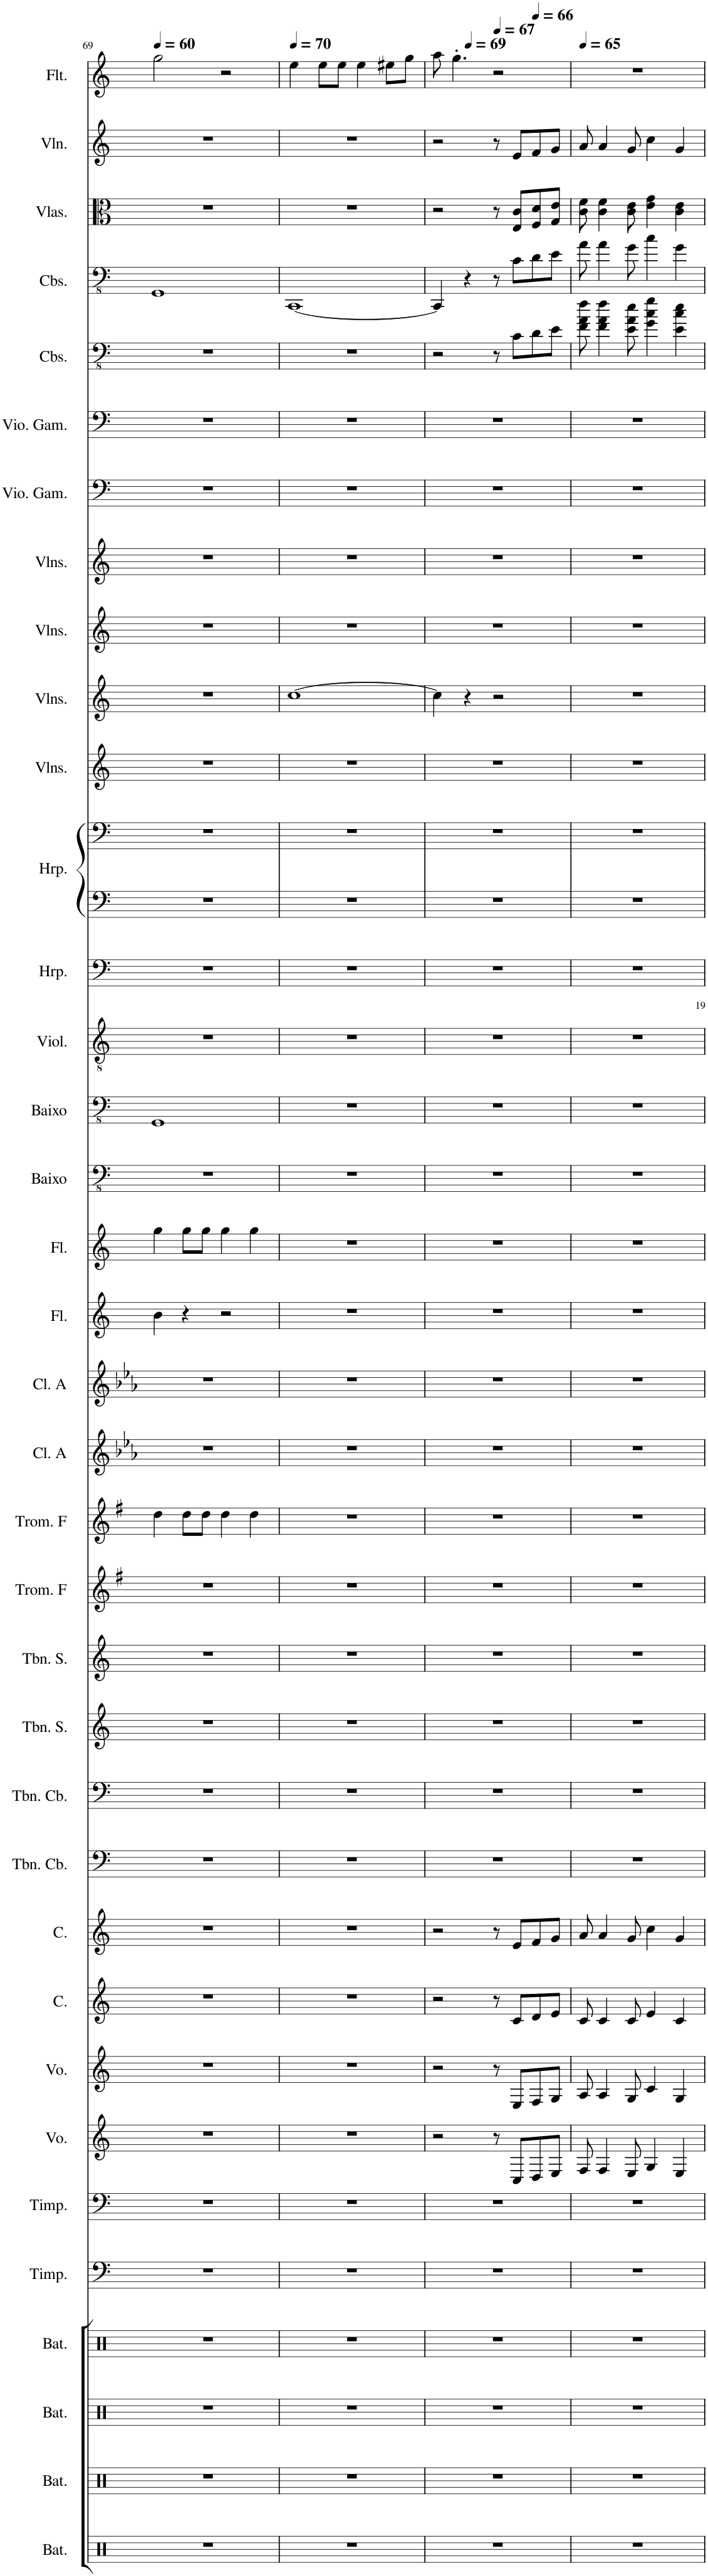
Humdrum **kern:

**kern	**kern	**kern	**kern	**kern	**kern	**kern	**kern	**kern	**kern	**kern	**kern	**kern	**kern	**kern	**kern	**kern	**kern	**kern	**kern	**kern	**kern	**kern	**kern	**kern	**kern	**kern	**kern	**kern	**kern	**kern	**kern	**kern	**kern	**kern	**kern	**kern
*part36	*part35	*part34	*part33	*part32	*part31	*part30	*part29	*part28	*part27	*part26	*part25	*part24	*part23	*part22	*part21	*part20	*part19	*part18	*part17	*part16	*part15	*part14	*part13	*part12	*part12	*part11	*part10	*part9	*part8	*part7	*part6	*part5	*part4	*part3	*part2	*part1
*staff37	*staff36	*staff35	*staff34	*staff33	*staff32	*staff31	*staff30	*staff29	*staff28	*staff27	*staff26	*staff25	*staff24	*staff23	*staff22	*staff21	*staff20	*staff19	*staff18	*staff17	*staff16	*staff15	*staff14	*staff13	*staff12	*staff11	*staff10	*staff9	*staff8	*staff7	*staff6	*staff5	*staff4	*staff3	*staff2	*staff1
*I"Bateria, percussion	*I"Bateria, Splash Cymbal	*I"Bateria, Crash Cymbal 2	*I"Bateria, Ride Cymbal 2	*I"Tímpano, timpany	*I"Tímpano, timpany	*I"Voz, BassChoir	*I"Voz, BassChoir	*I"Contralto, High Choir	*I"Contralto, High Choir	*I"Trombone Contrabaixo, bass trombones	*I"Trombone Contrabaixo, bass trombones	*I"Trombone Soprano, trombones	*I"Trombone Soprano, trombones	*I"Trompa em F, f. horns	*I"Trompa em F, f. horns	*I"Clarineta em A, clarinet	*I"Clarineta em A, clarinet	*I"Flauta, flute	*I"Flauta, flute	*I"Baixolão, fingered bass	*I"Baixolão, fingered bass	*I"Violão, guitar	*I"Harpa, bass harp	*I"Harpa, harp	*	*I"Violinos, bass slow strings	*I"Violinos, bass slow strings	*I"Violinos, slow strings	*I"Violinos, slow strings	*I"Viola da gamba, tremola strings	*I"Viola da gamba, tremola strings	*I"Contrabaixos, bass strings	*I"Contrabaixos, bass strings	*I"Violas, strings	*I"Violino	*I"Flautim
*I'Bat.	*I'Bat.	*I'Bat.	*I'Bat.	*I'Timp.	*I'Timp.	*I'Vo.	*I'Vo.	*I'C.	*I'C.	*I'Tbn. Cb.	*I'Tbn. Cb.	*I'Tbn. S.	*I'Tbn. S.	*I'Trom. F	*I'Trom. F	*I'Cl. A	*I'Cl. A	*I'Fl.	*I'Fl.	*I'Baixo	*I'Baixo	*I'Viol.	*I'Hrp.	*I'Hrp.	*	*I'Vlns.	*I'Vlns.	*I'Vlns.	*I'Vlns.	*I'Vio. Gam.	*I'Vio. Gam.	*I'Cbs.	*I'Cbs.	*I'Vlas.	*I'Vln.	*I'Flt.
!!LO:PB:g=z
*clefX	*clefX	*clefX	*clefX	*clefF4	*clefF4	*clefG2	*clefG2	*clefG2	*clefG2	*clefF4	*clefF4	*clefG2	*clefG2	*clefG2	*clefG2	*clefG2	*clefG2	*clefG2	*clefG2	*clefFv4	*clefFv4	*clefGv2	*clefF4	*clefG2	*clefF4	*clefG2	*clefG2	*clefG2	*clefG2	*clefF4	*clefF4	*clefFv4	*clefFv4	*clefC3	*clefG2	*clefG2
*	*	*	*	*	*	*	*	*	*	*	*	*	*	*Trd4c7	*Trd4c7	*Trd2c3	*Trd2c3	*	*	*	*	*	*	*	*	*	*	*	*	*	*	*	*	*	*	*Trd-7c-12
*k[]	*k[]	*k[]	*k[]	*k[]	*k[]	*k[]	*k[]	*k[]	*k[]	*k[]	*k[]	*k[]	*k[]	*k[f#]	*k[f#]	*k[b-e-a-]	*k[b-e-a-]	*k[]	*k[]	*k[]	*k[]	*k[]	*k[]	*k[]	*k[]	*k[]	*k[]	*k[]	*k[]	*k[]	*k[]	*k[]	*k[]	*k[]	*k[]	*k[]
*M4/4	*M4/4	*M4/4	*M4/4	*M4/4	*M4/4	*M4/4	*M4/4	*M4/4	*M4/4	*M4/4	*M4/4	*M4/4	*M4/4	*M4/4	*M4/4	*M4/4	*M4/4	*M4/4	*M4/4	*M4/4	*M4/4	*M4/4	*M4/4	*M4/4	*M4/4	*M4/4	*M4/4	*M4/4	*M4/4	*M4/4	*M4/4	*M4/4	*M4/4	*M4/4	*M4/4	*M4/4
*MM60	*MM60	*MM60	*MM60	*MM60	*MM60	*MM60	*MM60	*MM60	*MM60	*MM60	*MM60	*MM60	*MM60	*MM60	*MM60	*MM60	*MM60	*MM60	*MM60	*MM60	*MM60	*MM60	*MM60	*MM60	*MM60	*MM60	*MM60	*MM60	*MM60	*MM60	*MM60	*MM60	*MM60	*MM60	*MM60	*MM60
=69	=69	=69	=69	=69	=69	=69	=69	=69	=69	=69	=69	=69	=69	=69	=69	=69	=69	=69	=69	=69	=69	=69	=69	=69	=69	=69	=69	=69	=69	=69	=69	=69	=69	=69	=69	=69
1r	1r	1r	1r	1r	1r	1r	1r	1r	1r	1r	1r	1r	1r	1r	4dd\	1r	1r	4b\	4gg\	1r	1GGG	1r	1r	1r	1r	1r	1r	1r	1r	1r	1r	1r	1GGG	1r	1r	2gg\
.	.	.	.	.	.	.	.	.	.	.	.	.	.	.	8dd\L	.	.	4r	8gg\L	.	.	.	.	.	.	.	.	.	.	.	.	.	.	.	.	.
.	.	.	.	.	.	.	.	.	.	.	.	.	.	.	8dd\J	.	.	.	8gg\J	.	.	.	.	.	.	.	.	.	.	.	.	.	.	.	.	.
.	.	.	.	.	.	.	.	.	.	.	.	.	.	.	4dd\	.	.	2r	4gg\	.	.	.	.	.	.	.	.	.	.	.	.	.	.	.	.	2r
.	.	.	.	.	.	.	.	.	.	.	.	.	.	.	4dd\	.	.	.	4gg\	.	.	.	.	.	.	.	.	.	.	.	.	.	.	.	.	.
=70	=70	=70	=70	=70	=70	=70	=70	=70	=70	=70	=70	=70	=70	=70	=70	=70	=70	=70	=70	=70	=70	=70	=70	=70	=70	=70	=70	=70	=70	=70	=70	=70	=70	=70	=70	=70
*	*	*	*	*	*	*	*	*	*	*	*	*	*	*	*	*	*	*	*	*	*	*	*	*	*	*	*	*	*	*	*	*	*	*	*	*MM70
1r	1r	1r	1r	1r	1r	1r	1r	1r	1r	1r	1r	1r	1r	1r	1r	1r	1r	1r	1r	1r	1r	1r	1r	1r	1r	1r	[1cc	1r	1r	1r	1r	1r	[1CCC	1r	1r	4ee\
.	.	.	.	.	.	.	.	.	.	.	.	.	.	.	.	.	.	.	.	.	.	.	.	.	.	.	.	.	.	.	.	.	.	.	.	8ee\L
.	.	.	.	.	.	.	.	.	.	.	.	.	.	.	.	.	.	.	.	.	.	.	.	.	.	.	.	.	.	.	.	.	.	.	.	8ee\J
.	.	.	.	.	.	.	.	.	.	.	.	.	.	.	.	.	.	.	.	.	.	.	.	.	.	.	.	.	.	.	.	.	.	.	.	4ee\
.	.	.	.	.	.	.	.	.	.	.	.	.	.	.	.	.	.	.	.	.	.	.	.	.	.	.	.	.	.	.	.	.	.	.	.	8ee#X\L
.	.	.	.	.	.	.	.	.	.	.	.	.	.	.	.	.	.	.	.	.	.	.	.	.	.	.	.	.	.	.	.	.	.	.	.	8gg\J
=71	=71	=71	=71	=71	=71	=71	=71	=71	=71	=71	=71	=71	=71	=71	=71	=71	=71	=71	=71	=71	=71	=71	=71	=71	=71	=71	=71	=71	=71	=71	=71	=71	=71	=71	=71	=71
*	*	*	*	*	*	*	*	*	*	*	*	*	*	*	*	*	*	*	*	*	*	*	*	*	*	*	*	*	*	*	*	*	*	*	*	*^
*	*	*	*	*	*	*	*	*	*	*	*	*	*	*	*	*	*	*	*	*	*	*	*	*	*	*	*	*	*	*	*	*	*	*	*	*	*^
1r	1r	1r	1r	1r	1r	2r	2r	2r	2r	1r	1r	1r	1r	1r	1r	1r	1r	1r	1r	1r	1r	1r	1r	1r	1r	1r	4cc\]	1r	1r	1r	1r	2r	4CCC/]	2r	2r	8aa\	4ryy	2.ryy
.	.	.	.	.	.	.	.	.	.	.	.	.	.	.	.	.	.	.	.	.	.	.	.	.	.	.	.	.	.	.	.	.	.	.	.	4.gg'\	.	.
*	*	*	*	*	*	*	*	*	*	*	*	*	*	*	*	*	*	*	*	*	*	*	*	*	*	*	*	*	*	*	*	*	*	*	*	*MM69	*	*
.	.	.	.	.	.	.	.	.	.	.	.	.	.	.	.	.	.	.	.	.	.	.	.	.	.	.	4r	.	.	.	.	.	4r	.	.	.	2.ryy	.
*	*	*	*	*	*	*	*	*	*	*	*	*	*	*	*	*	*	*	*	*	*	*	*	*	*	*	*	*	*	*	*	*	*	*	*	*MM67	*	*
.	.	.	.	.	.	8r	8r	8r	8r	.	.	.	.	.	.	.	.	.	.	.	.	.	.	.	.	.	2r	.	.	.	.	8r	8r	8r	8r	2r	.	.
.	.	.	.	.	.	8C/L	8E/L	8c/L	8e/L	.	.	.	.	.	.	.	.	.	.	.	.	.	.	.	.	.	.	.	.	.	.	8C\L	8C\L	8E/ 8c/L	8e/L	.	.	.
*	*	*	*	*	*	*	*	*	*	*	*	*	*	*	*	*	*	*	*	*	*	*	*	*	*	*	*	*	*	*	*	*	*	*	*	*MM66	*	*
.	.	.	.	.	.	8D/	8F/	8d/	8f/	.	.	.	.	.	.	.	.	.	.	.	.	.	.	.	.	.	.	.	.	.	.	8D\	8D\	8F/ 8d/	8f/	.	.	4ryy
.	.	.	.	.	.	8E/J	8G/J	8e/J	8g/J	.	.	.	.	.	.	.	.	.	.	.	.	.	.	.	.	.	.	.	.	.	.	8E\J	8E\J	8G/ 8e/J	8g/J	.	.	.
*	*	*	*	*	*	*	*	*	*	*	*	*	*	*	*	*	*	*	*	*	*	*	*	*	*	*	*	*	*	*	*	*	*	*	*	*v	*v	*v
=72	=72	=72	=72	=72	=72	=72	=72	=72	=72	=72	=72	=72	=72	=72	=72	=72	=72	=72	=72	=72	=72	=72	=72	=72	=72	=72	=72	=72	=72	=72	=72	=72	=72	=72	=72	=72
*	*	*	*	*	*	*	*	*	*	*	*	*	*	*	*	*	*	*	*	*	*	*	*	*	*	*	*	*	*	*	*	*	*	*	*	*MM65
1r	1r	1r	1r	1r	1r	8F/	8A/	8c/	8a/	1r	1r	1r	1r	1r	1r	1r	1r	1r	1r	1r	1r	1r	1r	1r	1r	1r	1r	1r	1r	1r	1r	8F\ 8A\ 8f\	8A\	8c\ 8f\	8a/	1r
.	.	.	.	.	.	4F/	4A/	4c/	4a/	.	.	.	.	.	.	.	.	.	.	.	.	.	.	.	.	.	.	.	.	.	.	4F\ 4A\ 4f\	4A\	4c\ 4f\	4a/	.
.	.	.	.	.	.	8E/	8G/	8c/	8g/	.	.	.	.	.	.	.	.	.	.	.	.	.	.	.	.	.	.	.	.	.	.	8E\ 8A\ 8e\	8G\	8c\ 8e\	8g/	.
.	.	.	.	.	.	4G/	4c/	4e/	4cc\	.	.	.	.	.	.	.	.	.	.	.	.	.	.	.	.	.	.	.	.	.	.	4G\ 4c\ 4g\	4c\	4e\ 4g\	4cc\	.
.	.	.	.	.	.	4E/	4G/	4c/	4g/	.	.	.	.	.	.	.	.	.	.	.	.	.	.	.	.	.	.	.	.	.	.	4E\ 4c\ 4e\	4G\	4c\ 4e\	4g/	.
=	=	=	=	=	=	=	=	=	=	=	=	=	=	=	=	=	=	=	=	=	=	=	=	=	=	=	=	=	=	=	=	=	=	=	=	=
*-	*-	*-	*-	*-	*-	*-	*-	*-	*-	*-	*-	*-	*-	*-	*-	*-	*-	*-	*-	*-	*-	*-	*-	*-	*-	*-	*-	*-	*-	*-	*-	*-	*-	*-	*-	*-
